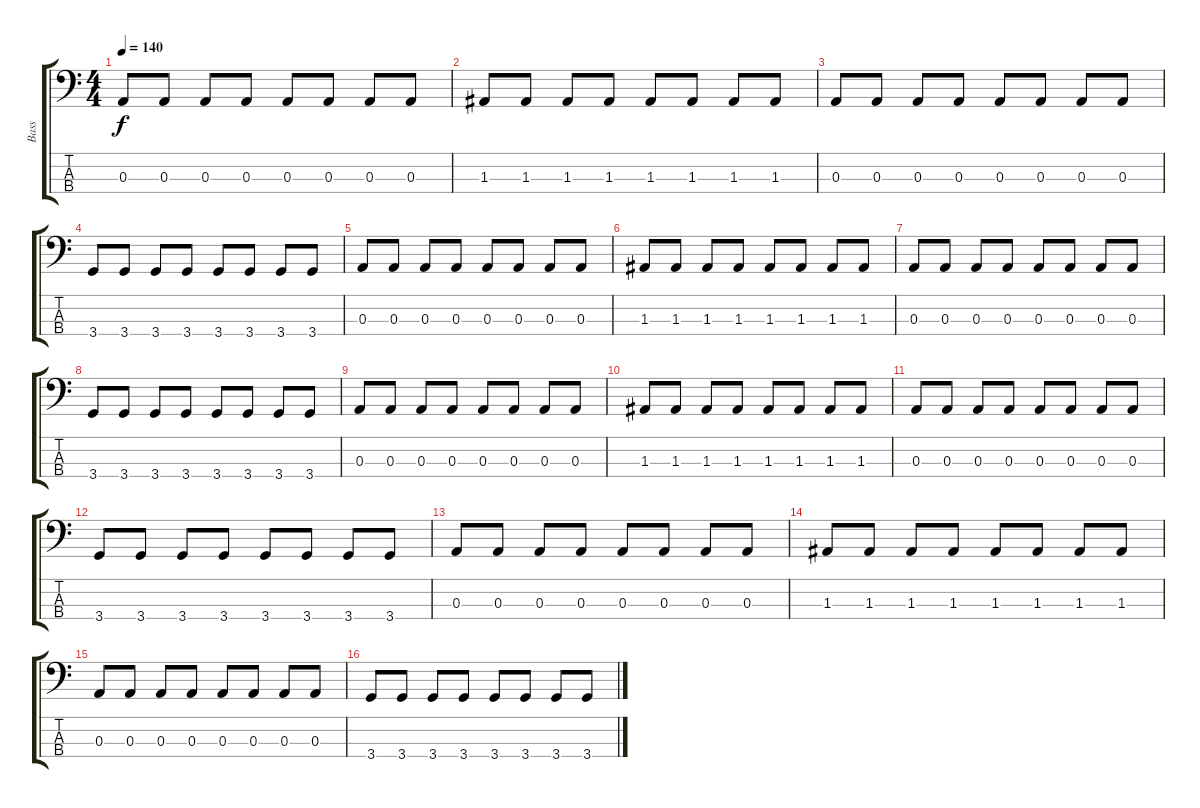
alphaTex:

\track ("Bass" "Bass") {instrument electricbassfinger}
\staff {score tabs}
\tuning (G2 D2 A1 E1) {hide}
\ts (4 4)
\tempo 140
\clef f4
\ks c
0.3.8{dy f} 0.3.8 0.3.8 0.3.8 0.3.8 0.3.8 0.3.8 0.3.8 |
1.3.8 1.3.8 1.3.8 1.3.8 1.3.8 1.3.8 1.3.8 1.3.8 |
0.3.8 0.3.8 0.3.8 0.3.8 0.3.8 0.3.8 0.3.8 0.3.8 |
3.4.8 3.4.8 3.4.8 3.4.8 3.4.8 3.4.8 3.4.8 3.4.8 |
0.3.8 0.3.8 0.3.8 0.3.8 0.3.8 0.3.8 0.3.8 0.3.8 |
1.3.8 1.3.8 1.3.8 1.3.8 1.3.8 1.3.8 1.3.8 1.3.8 |
0.3.8 0.3.8 0.3.8 0.3.8 0.3.8 0.3.8 0.3.8 0.3.8 |
3.4.8 3.4.8 3.4.8 3.4.8 3.4.8 3.4.8 3.4.8 3.4.8 |
0.3.8 0.3.8 0.3.8 0.3.8 0.3.8 0.3.8 0.3.8 0.3.8 |
1.3.8 1.3.8 1.3.8 1.3.8 1.3.8 1.3.8 1.3.8 1.3.8 |
0.3.8 0.3.8 0.3.8 0.3.8 0.3.8 0.3.8 0.3.8 0.3.8 |
3.4.8 3.4.8 3.4.8 3.4.8 3.4.8 3.4.8 3.4.8 3.4.8 |
0.3.8 0.3.8 0.3.8 0.3.8 0.3.8 0.3.8 0.3.8 0.3.8 |
1.3.8 1.3.8 1.3.8 1.3.8 1.3.8 1.3.8 1.3.8 1.3.8 |
0.3.8 0.3.8 0.3.8 0.3.8 0.3.8 0.3.8 0.3.8 0.3.8 |
3.4.8 3.4.8 3.4.8 3.4.8 3.4.8 3.4.8 3.4.8 3.4.8
